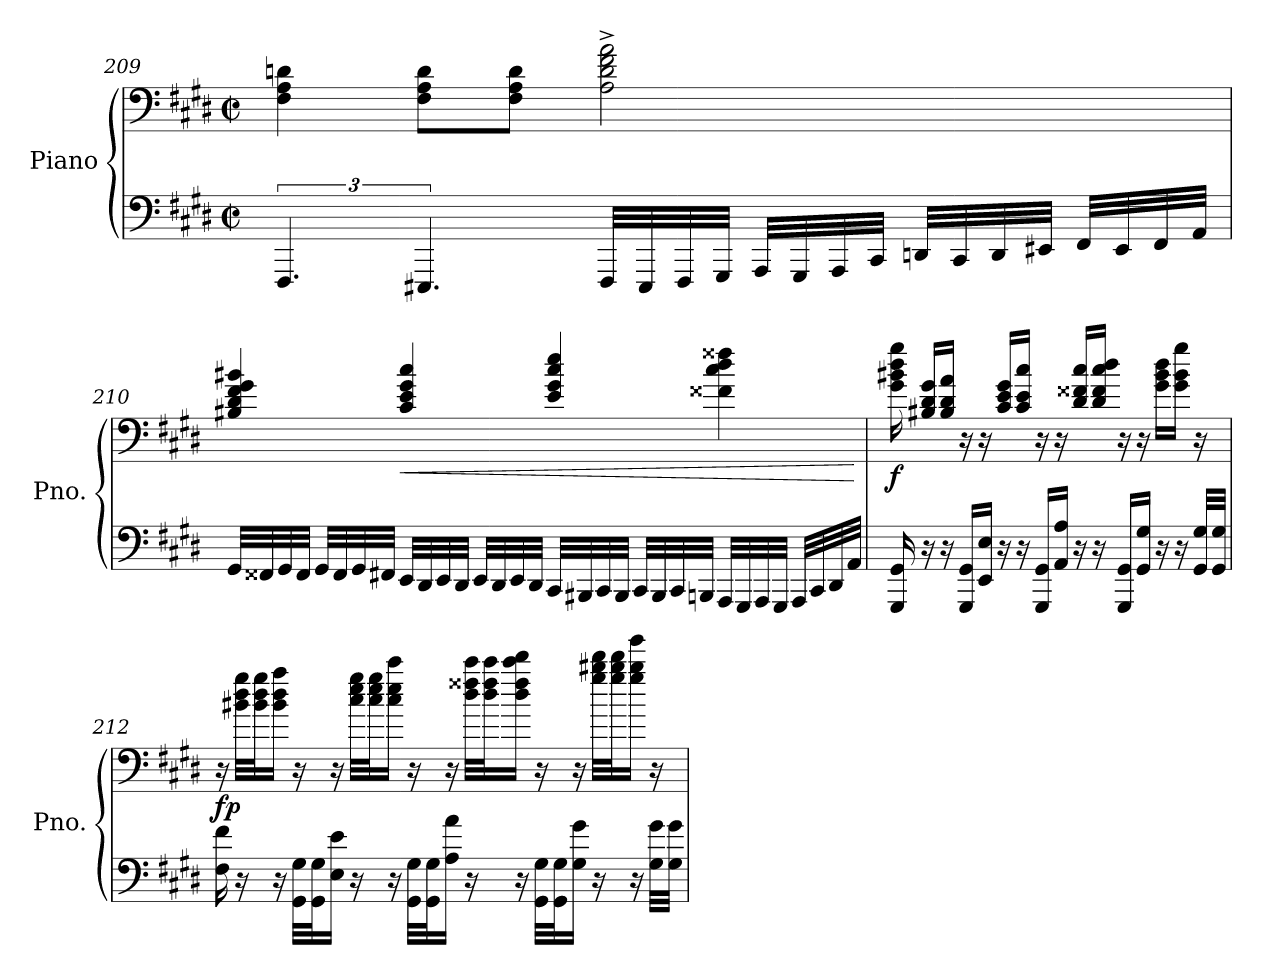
**kern	**kern	**dynam
*part1	*part1	*part1
*staff2	*staff1	*staff1/2
*I"Piano	*	*
*I'Pno.	*	*
*clefF4	*clefF4	*
*k[f#c#g#d#]	*k[f#c#g#d#]	*
*M2/2	*M2/2	*
*met(c|)	*met(c|)	*
=209	=209	=209
6.FFF#/	4F#\ 4A\ 4dn\	.
6.EEE#X/	8F#\ 8A\ 8d\L	.
.	8F#\ 8A\ 8d\J	.
*	*MM33	*
32FFF#/LLL	2A\^ 2d\^ 2f#\^ 2a\^	.
32EEE#/	.	.
32FFF#/	.	.
32GGG#/JJJ	.	.
32AAA/LLL	.	.
32GGG#/	.	.
32AAA/	.	.
32CC#/JJJ	.	.
32DDn/LLL	.	.
32CC#/	.	.
32DD/	.	.
32EE#X/JJJ	.	.
32FF#/LLL	.	.
32EE#/	.	.
32FF#/	.	.
32AA/JJJ	.	.
!!LO:LB:g=z
=210	=210	=210
*	*MM40	*
32GG#/LLL	4B#X/ 4d#/ 4f#/ 4g#/ 4b#X/	.
32FF##X/	.	.
32GG#/	.	.
32FF##/JJJ	.	.
32GG#/LLL	.	.
32FF##/	.	.
32GG#/	.	.
32FF#X/JJJ	.	.
*	*MM45	*
!	!	!LO:HP:b
32EE/LLL	4c#/ 4e/ 4g#/ 4cc#/	<
32DD#/	.	.
32EE/	.	.
32DD#/JJJ	.	.
32EE/LLL	.	.
32DD#/	.	.
32EE/	.	.
32DD#/JJJ	.	.
*	*MM50	*
32CC#/LLL	4e/ 4g#/ 4cc#/ 4ee/	.
32BBB#X/	.	.
32CC#/	.	.
32BBB#/JJJ	.	.
32CC#/LLL	.	.
32BBB#/	.	.
32CC#/	.	.
32BBBn/JJJ	.	.
*	*MM55	*
32AAA/LLL	4f##X\ 4cc#\ 4dd#\ 4ff##X\	.
32GGG#/	.	.
32AAA/	.	.
32GGG#/JJJ	.	.
32AAA/LLL	.	.
32CC#/	.	.
32DD#/	.	.
32AA/JJJ	.	.
.	.	[
=211	=211	=211
*	*MM60	*
!	!	!LO:DY:b
16GGG#/ 16GG#/	16g#\ 16b#X\ 16dd#\ 16gg#\	f
16r	16B#X/ 16d#/ 16g#/LL	.
16r	16B#/ 16d#/ 16a/JJ	.
16GGG#/ 16GG#/LL	16r	.
16EE/ 16E/JJ	16r	.
16r	16c#/ 16e/ 16g#/LL	.
16r	16c#/ 16e/ 16cc#/JJ	.
16GGG#/ 16GG#/LL	16r	.
16AA/ 16A/JJ	16r	.
16r	16d#/ 16f##X/ 16cc#/LL	.
16r	16d#/ 16f##/ 16cc#/ 16dd#/JJ	.
16GGG#/ 16GG#/LL	16r	.
16GG#/ 16G#/JJ	16r	.
16r	16g#\ 16b#\ 16dd#\LL	.
16r	16g#\ 16b#\ 16gg#\JJ	.
32GG#/ 32G#/LLL	16r	.
32GG#/ 32G#/JJJ	.	.
!!LO:LB:g=z
=212	=212	=212
!	!	!LO:DY:b
16F#\ 16f#\	16r	fp
16r	32b#X\ 32dd#\ 32gg#\LLL	.
.	32b#\ 32dd#\ 32gg#\J	.
16r	16b#\ 16dd#\ 16aa\JJ	.
32GG#\ 32G#\LLL	16r	.
32GG#\ 32G#\J	.	.
16E\ 16e\JJ	16r	.
16r	32cc#\ 32ee\ 32gg#\LLL	.
.	32cc#\ 32ee\ 32gg#\J	.
16r	16cc#\ 16ee\ 16ccc#\JJ	.
32GG#\ 32G#\LLL	16r	.
32GG#\ 32G#\J	.	.
16A\ 16a\JJ	16r	.
16r	32dd#\ 32ff##X\ 32ccc#\LLL	.
.	32dd#\ 32ff##\ 32ccc#\J	.
16r	16dd#\ 16ff##\ 16ccc#\ 16ddd#\JJ	.
32GG#\ 32G#\LLL	16r	.
32GG#\ 32G#\J	.	.
16G#\ 16g#\JJ	16r	.
16r	32gg#\ 32bb#X\ 32ddd#\LLL	.
.	32gg#\ 32bb#\ 32ddd#\J	.
16r	16gg#\ 16bb#\ 16ggg#\JJ	.
32G#\ 32g#\LLL	16r	.
32G#\ 32g#\JJJ	.	.
=	=	=
*-	*-	*-
